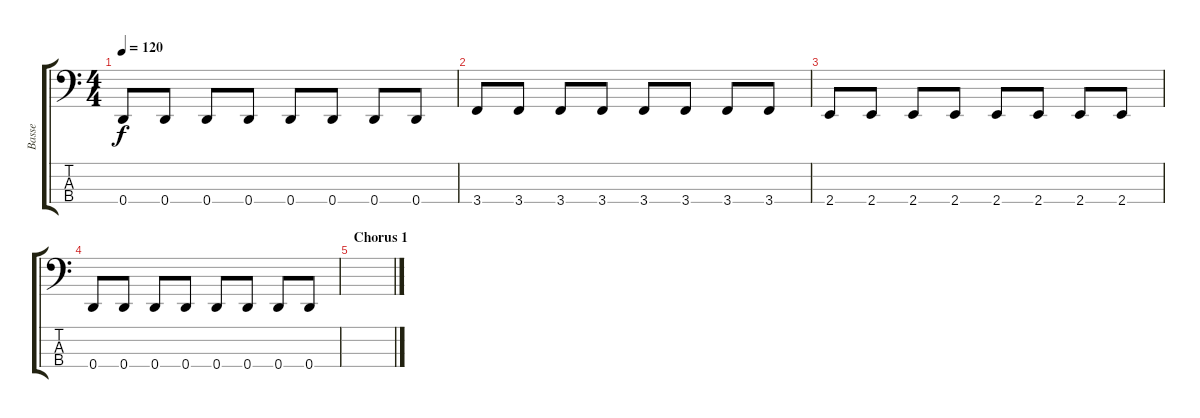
\track ("Basse" "Basse") {instrument electricbasspick}
\staff {score tabs}
\tuning (G2 D2 A1 D1) {hide}
\ts (4 4)
\tempo 120
\clef f4
\ks c
0.4.8{dy f} 0.4.8 0.4.8 0.4.8 0.4.8 0.4.8 0.4.8 0.4.8 |
3.4.8 3.4.8 3.4.8 3.4.8 3.4.8 3.4.8 3.4.8 3.4.8 |
2.4.8 2.4.8 2.4.8 2.4.8 2.4.8 2.4.8 2.4.8 2.4.8 |
0.4.8 0.4.8 0.4.8 0.4.8 0.4.8 0.4.8 0.4.8 0.4.8 |
\section ("" "Chorus 1")
